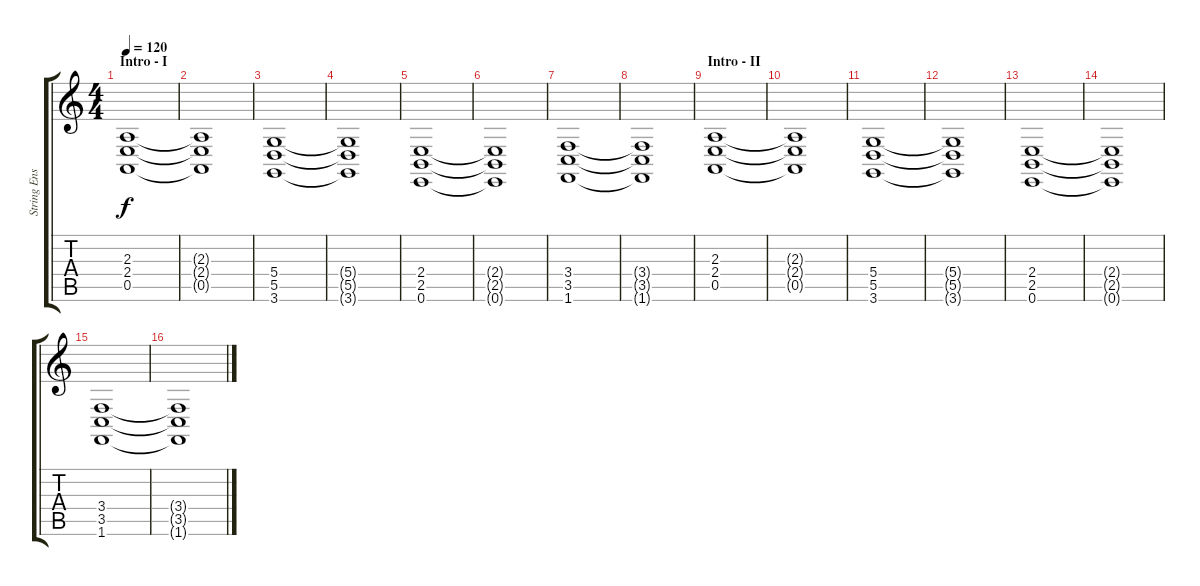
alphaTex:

\track ("String Ensemble 1" "String Ens") {instrument stringensemble1}
\staff {score tabs}
\tuning (E4 B3 G3 D3 A2 E2) {hide}
\ts (4 4)
\section ("" "Intro - I")
\tempo 120
\clef g2
\ks c
(2.3 2.4 0.5).1{dy f instrument stringensemble1} |
(2.3{t} 2.4{t} 0.5{t}).1 |
(5.4 5.5 3.6).1 |
(5.4{t} 5.5{t} 3.6{t}).1 |
(2.4 2.5 0.6).1 |
(2.4{t} 2.5{t} 0.6{t}).1 |
(3.4 3.5 1.6).1 |
(3.4{t} 3.5{t} 1.6{t}).1 |
\section ("" "Intro - II")
(2.3 2.4 0.5).1 |
(2.3{t} 2.4{t} 0.5{t}).1 |
(5.4 5.5 3.6).1 |
(5.4{t} 5.5{t} 3.6{t}).1 |
(2.4 2.5 0.6).1 |
(2.4{t} 2.5{t} 0.6{t}).1 |
(3.4 3.5 1.6).1 |
(3.4{t} 3.5{t} 1.6{t}).1
